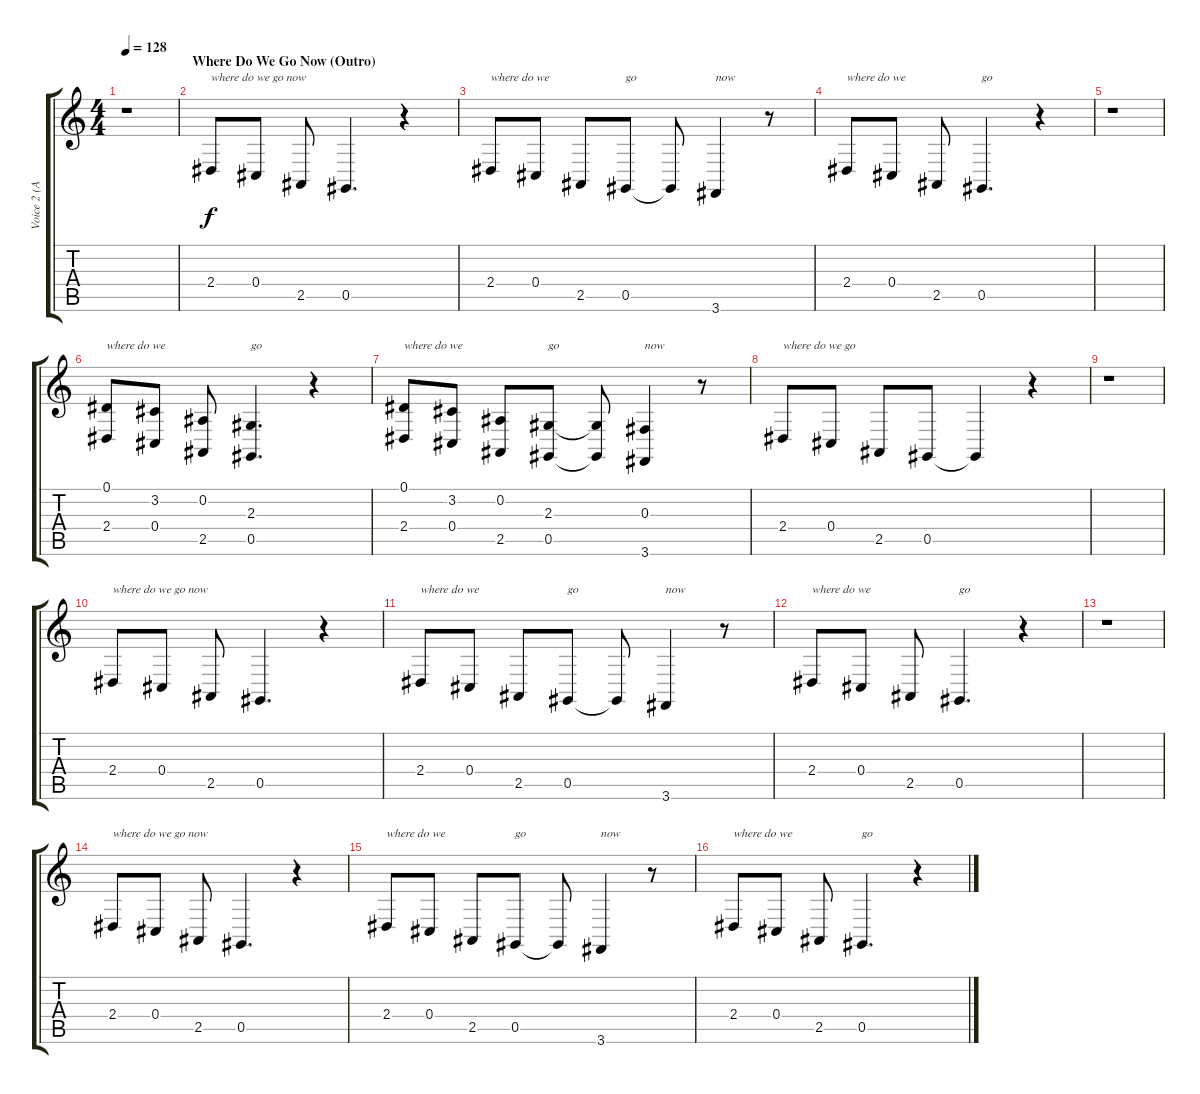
\track ("Voice 2 (Axl, Izzy, Duff)" "Voice 2 (A") {instrument lead2sawtooth}
\staff {score tabs}
\tuning (Eb4 Bb3 Gb3 Db3 Ab2 Eb2) {hide}
\ts (4 4)
\tempo 128
\clef g2
\ks c
r.1{dy f} |
\section ("" "Where Do We Go Now (Outro)")
2.4.8{txt "where do we go now" volume 5} 0.4.8 2.5.8 0.5.4{d} r.4 |
2.4.8{txt "where do we"} 0.4.8 2.5.8 0.5.8{txt "go"} 0.5{t}.8 3.6.4{txt "now"} r.8 |
2.4.8{txt "where do we"} 0.4.8 2.5.8 0.5.4{d txt "go"} r.4 |
r.1 |
(0.1 2.4).8{txt "where do we"} (3.2 0.4).8 (0.2 2.5).8 (2.3 0.5).4{d txt "go"} r.4 |
(0.1 2.4).8{txt "where do we"} (3.2 0.4).8 (0.2 2.5).8 (2.3 0.5).8{txt "go"} (2.3{t} 0.5{t}).8 (0.3 3.6).4{txt "now"} r.8 |
2.4.8{txt "where do we go"} 0.4.8 2.5.8 0.5.8 0.5{t}.4 r.4 |
r.1 |
2.4.8{txt "where do we go now"} 0.4.8 2.5.8 0.5.4{d} r.4 |
2.4.8{txt "where do we"} 0.4.8 2.5.8 0.5.8{txt "go"} 0.5{t}.8 3.6.4{txt "now"} r.8 |
2.4.8{txt "where do we"} 0.4.8 2.5.8 0.5.4{d txt "go"} r.4 |
r.1 |
2.4.8{txt "where do we go now"} 0.4.8 2.5.8 0.5.4{d} r.4 |
2.4.8{txt "where do we"} 0.4.8 2.5.8 0.5.8{txt "go"} 0.5{t}.8 3.6.4{txt "now"} r.8 |
2.4.8{txt "where do we"} 0.4.8 2.5.8 0.5.4{d txt "go"} r.4
